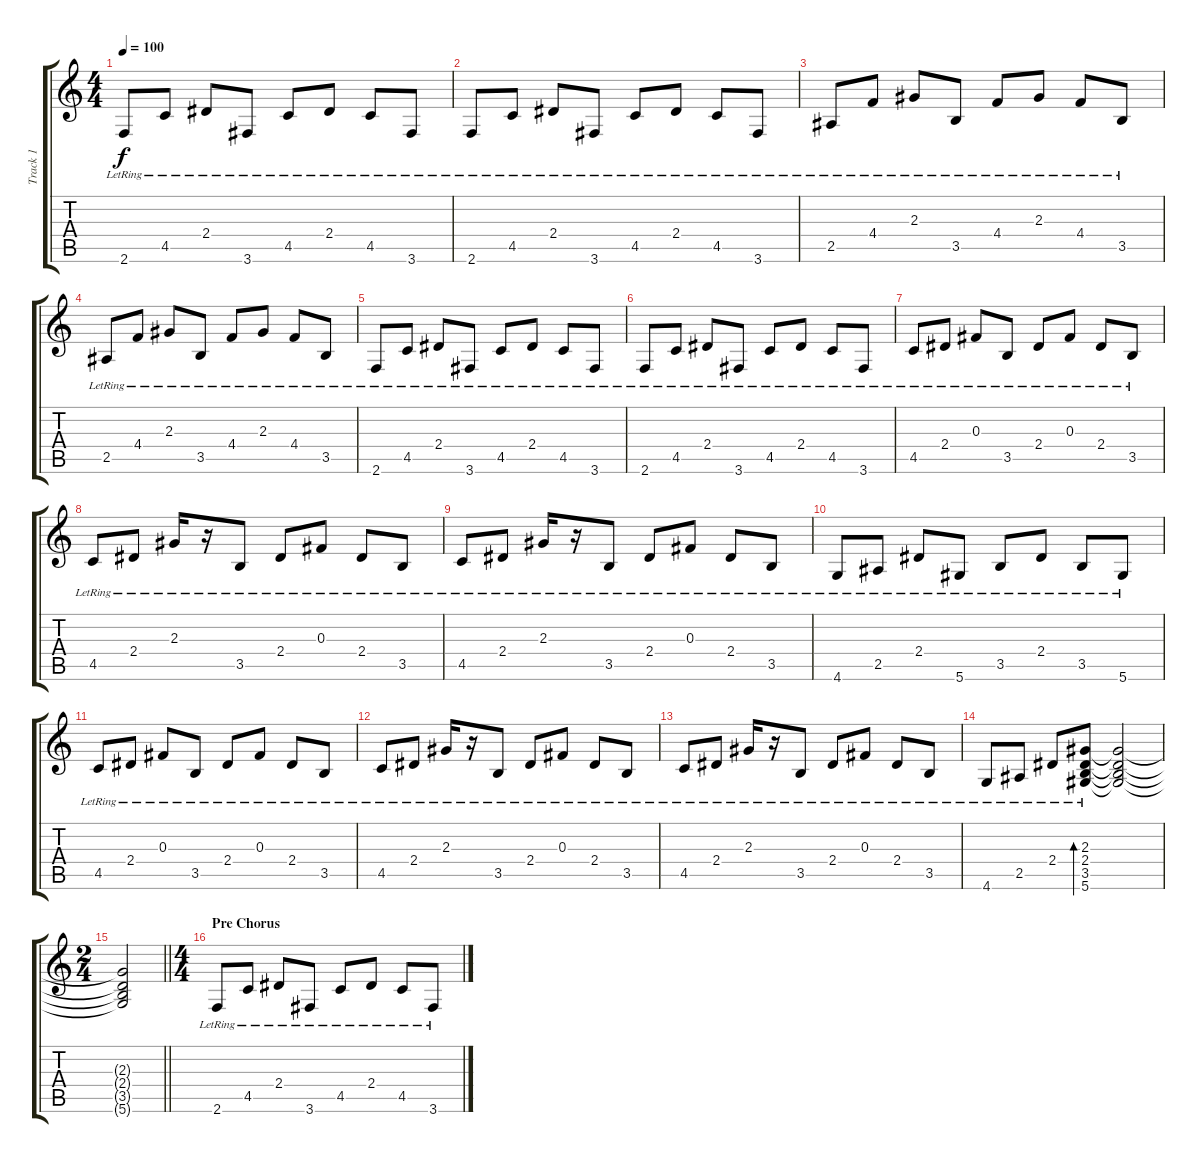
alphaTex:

\track ("Track 1" "Track 1") {instrument electricguitarclean}
\staff {score tabs}
\tuning (Eb4 Bb3 Gb3 Db3 Ab2 Eb2) {hide}
\ts (4 4)
\tempo 100
\clef g2
\ks c
2.6{lr}.8{dy f} 4.5{lr}.8 2.4{lr}.8 3.6{lr}.8 4.5{lr}.8 2.4{lr}.8 4.5{lr}.8 3.6{lr}.8 |
2.6{lr}.8 4.5{lr}.8 2.4{lr}.8 3.6{lr}.8 4.5{lr}.8 2.4{lr}.8 4.5{lr}.8 3.6{lr}.8 |
2.5{lr}.8 4.4{lr}.8 2.3{lr}.8 3.5{lr}.8 4.4{lr}.8 2.3{lr}.8 4.4{lr}.8 3.5{lr}.8 |
2.5{lr}.8 4.4{lr}.8 2.3{lr}.8 3.5{lr}.8 4.4{lr}.8 2.3{lr}.8 4.4{lr}.8 3.5{lr}.8 |
2.6{lr}.8 4.5{lr}.8 2.4{lr}.8 3.6{lr}.8 4.5{lr}.8 2.4{lr}.8 4.5{lr}.8 3.6{lr}.8 |
2.6{lr}.8 4.5{lr}.8 2.4{lr}.8 3.6{lr}.8 4.5{lr}.8 2.4{lr}.8 4.5{lr}.8 3.6{lr}.8 |
4.5{lr}.8 2.4{lr}.8 0.3{lr}.8 3.5{lr}.8 2.4{lr}.8 0.3{lr}.8 2.4{lr}.8 3.5{lr}.8 |
4.5{lr}.8 2.4{lr}.8 2.3{lr}.16 r.16 3.5{lr}.8 2.4{lr}.8 0.3{lr}.8 2.4{lr}.8 3.5{lr}.8 |
4.5{lr}.8 2.4{lr}.8 2.3{lr}.16 r.16 3.5{lr}.8 2.4{lr}.8 0.3{lr}.8 2.4{lr}.8 3.5{lr}.8 |
4.6{lr}.8 2.5{lr}.8 2.4{lr}.8 5.6{lr}.8 3.5{lr}.8 2.4{lr}.8 3.5{lr}.8 5.6{lr}.8 |
4.5{lr}.8 2.4{lr}.8 0.3{lr}.8 3.5{lr}.8 2.4{lr}.8 0.3{lr}.8 2.4{lr}.8 3.5{lr}.8 |
4.5{lr}.8 2.4{lr}.8 2.3{lr}.16 r.16 3.5{lr}.8 2.4{lr}.8 0.3{lr}.8 2.4{lr}.8 3.5{lr}.8 |
4.5{lr}.8 2.4{lr}.8 2.3{lr}.16 r.16 3.5{lr}.8 2.4{lr}.8 0.3{lr}.8 2.4{lr}.8 3.5{lr}.8 |
4.6{lr}.8 2.5{lr}.8 2.4{lr}.8 (2.3{lr} 2.4{lr} 3.5{lr} 5.6{lr}).8{bd 60} (2.3{t} 2.4{t} 3.5{t} 5.6{t}).2 |
\ts (2 4)
\barLineRight lightlight
(2.3{t} 2.4{t} 3.5{t} 5.6{t}).2 |
\ts (4 4)
\section ("" "Pre Chorus")
2.6{lr}.8 4.5{lr}.8 2.4{lr}.8 3.6{lr}.8 4.5{lr}.8 2.4{lr}.8 4.5{lr}.8 3.6{lr}.8
